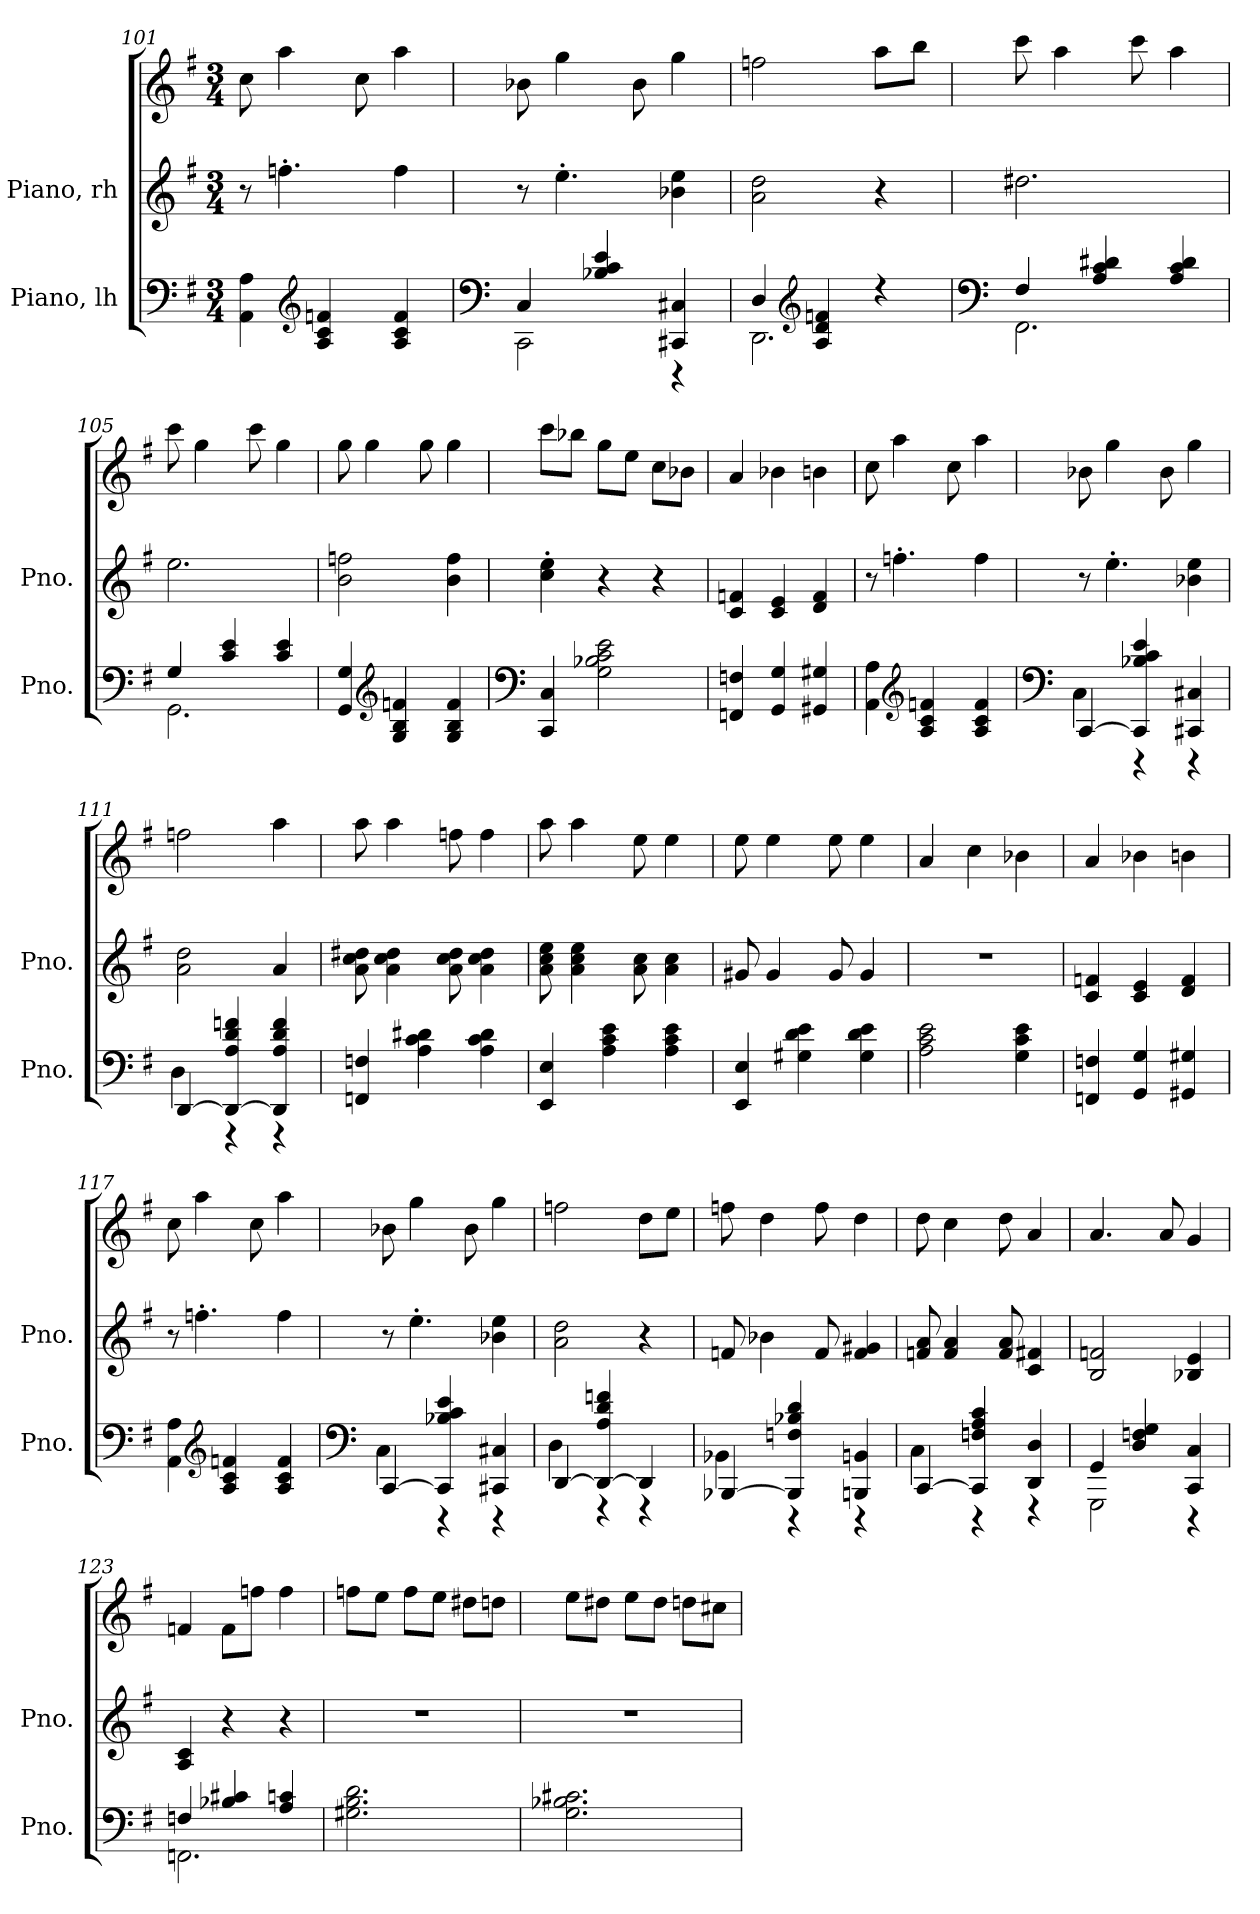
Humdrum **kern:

**kern	**kern	**kern
*part2	*part1	*part1
*staff3	*staff2	*staff1
*I"Piano, lh	*I"Piano, rh	*
*I'Pno.	*I'Pno.	*
*clefF4	*clefG2	*clefG2
*k[f#]	*k[f#]	*k[f#]
*M3/4	*M3/4	*M3/4
=101	=101	=101
4AA\ 4A\	8r	8cc\
.	4.ffn'\	4aa\
*clefG2	*	*
4A/ 4c/ 4fn/	.	.
.	.	8cc\
4A/ 4c/ 4f/	4ff\	4aa\
!!LO:PB:g=z
=102	=102	=102
*clefF4	*	*
*^	*	*
4C/	2CC\	8r	8b-X\
.	.	4.ee'\	4gg\
4B-X/ 4c/ 4e/	.	.	.
.	.	.	8b-\
4CC#X/ 4C#X/	4r	4b-X\ 4ee\	4gg\
=103	=103	=103	=103
4D/	2.DD\	2a\ 2dd\	2ffn\
*clefG2	*	*	*
4A/ 4d/ 4fn/	.	.	.
4r	.	4r	8aa\L
.	.	.	8bb\J
=104	=104	=104	=104
*clefF4	*	*	*
4F#/	2.FF#\	2.dd#X\	8ccc\
.	.	.	4aa\
4A/ 4c/ 4d#X/	.	.	.
.	.	.	8ccc\
4A/ 4c/ 4d#/	.	.	4aa\
=105	=105	=105	=105
4G/	2.GG\	2.ee\	8ccc\
.	.	.	4gg\
4c/ 4e/	.	.	.
.	.	.	8ccc\
4c/ 4e/	.	.	4gg\
*v	*v	*	*
=106	=106	=106
4GG/ 4G/	2b\ 2ffn\	8gg\
.	.	4gg\
*clefG2	*	*
4G/ 4B/ 4fn/	.	.
.	.	8gg\
4G/ 4B/ 4f/	4b\ 4ff\	4gg\
!!LO:LB:g=z
=107	=107	=107
*clefF4	*	*
4CC/ 4C/	4cc\' 4ee\'	8ccc\L
.	.	8bb-X\J
2G\ 2B-X\ 2c\ 2e\	4r	8gg\L
.	.	8ee\J
.	4r	8cc\L
.	.	8b-X\J
=108	=108	=108
4FFn/ 4Fn/	4c/ 4fn/	4a/
4GG/ 4G/	4c/ 4e/	4b-X\
4GG#X/ 4G#X/	4d/ 4f/	4bn\
=109	=109	=109
4AA\ 4A\	8r	8cc\
.	4.ffn'\	4aa\
*clefG2	*	*
4A/ 4c/ 4fn/	.	.
.	.	8cc\
4A/ 4c/ 4f/	4ff\	4aa\
=110	=110	=110
*clefF4	*	*
*^	*	*
[4CC/	4C\	8r	8b-X\
.	.	4.ee'\	4gg\
4CC/] 4B-X/ 4c/ 4e/	4r	.	.
.	.	.	8b-\
4CC#X/ 4C#X/	4r	4b-X\ 4ee\	4gg\
=111	=111	=111	=111
[4DD/	4D\	2a\ 2dd\	2ffn\
4DD/_ 4A/ 4d/ 4fn/	4r	.	.
4DD/] 4A/ 4d/ 4f/	4r	4a/	4aa\
*v	*v	*	*
!!LO:LB:g=z
=112	=112	=112
4FFn/ 4Fn/	8a\ 8cc\ 8dd#X\	8aa\
.	4a\ 4cc\ 4dd#\	4aa\
4A\ 4c\ 4d#X\	.	.
.	8a\ 8cc\ 8dd#\	8ffn\
4A\ 4c\ 4d#\	4a\ 4cc\ 4dd#\	4ff\
=113	=113	=113
4EE/ 4E/	8a\ 8cc\ 8ee\	8aa\
.	4a\ 4cc\ 4ee\	4aa\
4A\ 4c\ 4e\	.	.
.	8a\ 8cc\	8ee\
4A\ 4c\ 4e\	4a\ 4cc\	4ee\
=114	=114	=114
4EE/ 4E/	8g#X/	8ee\
.	4g#/	4ee\
4G#X\ 4d\ 4e\	.	.
.	8g#/	8ee\
4G#\ 4d\ 4e\	4g#/	4ee\
=115	=115	=115
2A\ 2c\ 2e\	2.r	4a/
.	.	4cc\
4G\ 4c\ 4e\	.	4b-X\
=116	=116	=116
4FFn/ 4Fn/	4c/ 4fn/	4a/
4GG/ 4G/	4c/ 4e/	4b-X\
4GG#X/ 4G#X/	4d/ 4f/	4bn\
=117	=117	=117
4AA\ 4A\	8r	8cc\
.	4.ffn'\	4aa\
*clefG2	*	*
4A/ 4c/ 4fn/	.	.
.	.	8cc\
4A/ 4c/ 4f/	4ff\	4aa\
!!LO:LB:g=z
=118	=118	=118
*clefF4	*	*
*^	*	*
[4CC/	4C\	8r	8b-X\
.	.	4.ee'\	4gg\
4CC/] 4B-X/ 4c/ 4e/	4r	.	.
.	.	.	8b-\
4CC#X/ 4C#X/	4r	4b-X\ 4ee\	4gg\
=119	=119	=119	=119
[4DD/	4D\	2a\ 2dd\	2ffn\
4DD/_ 4A/ 4d/ 4fn/	4r	.	.
4DD/]	4r	4r	8dd\L
.	.	.	8ee\J
=120	=120	=120	=120
[4BBB-X/	4BB-X\	8fn/	8ffn\
.	.	4b-X\	4dd\
4BBB-/] 4Fn/ 4B-X/ 4d/	4r	.	.
.	.	8f/	8ff\
4BBBn/ 4BBn/	4r	4f/ 4g#X/	4dd\
=121	=121	=121	=121
[4CC/	4C\	8fn/ 8a/	8dd\
.	.	4f/ 4a/	4cc\
4CC/] 4Fn/ 4A/ 4c/	4r	.	.
.	.	8f/ 8a/	8dd\
4DD/ 4D/	4r	4c/ 4f#X/	4a/
=122	=122	=122	=122
4GG/	2GGG\	2B/ 2fn/	4.a/
4D/ 4Fn/ 4G/	.	.	.
.	.	.	8a/
4CC/ 4C/	4r	4B-X/ 4e/	4g/
=123	=123	=123	=123
4Fn/	2.FFn\	4A/ 4c/	4fn/
4B-X/ 4c#X/	.	4r	8f\L
.	.	.	8ffn\J
4A/ 4cn/	.	4r	4ff\
*v	*v	*	*
!!LO:PB:g=z
=124	=124	=124
2.G#X\ 2.B\ 2.d\	2.r	8ffn\L
.	.	8ee\J
.	.	8ff\L
.	.	8ee\J
.	.	8dd#X\L
.	.	8ddn\J
=125	=125	=125
2.G\ 2.B-X\ 2.c#X\	2.r	8ee\L
.	.	8dd#X\J
.	.	8ee\L
.	.	8dd#\J
.	.	8ddn\L
.	.	8cc#X\J
=	=	=
*-	*-	*-
